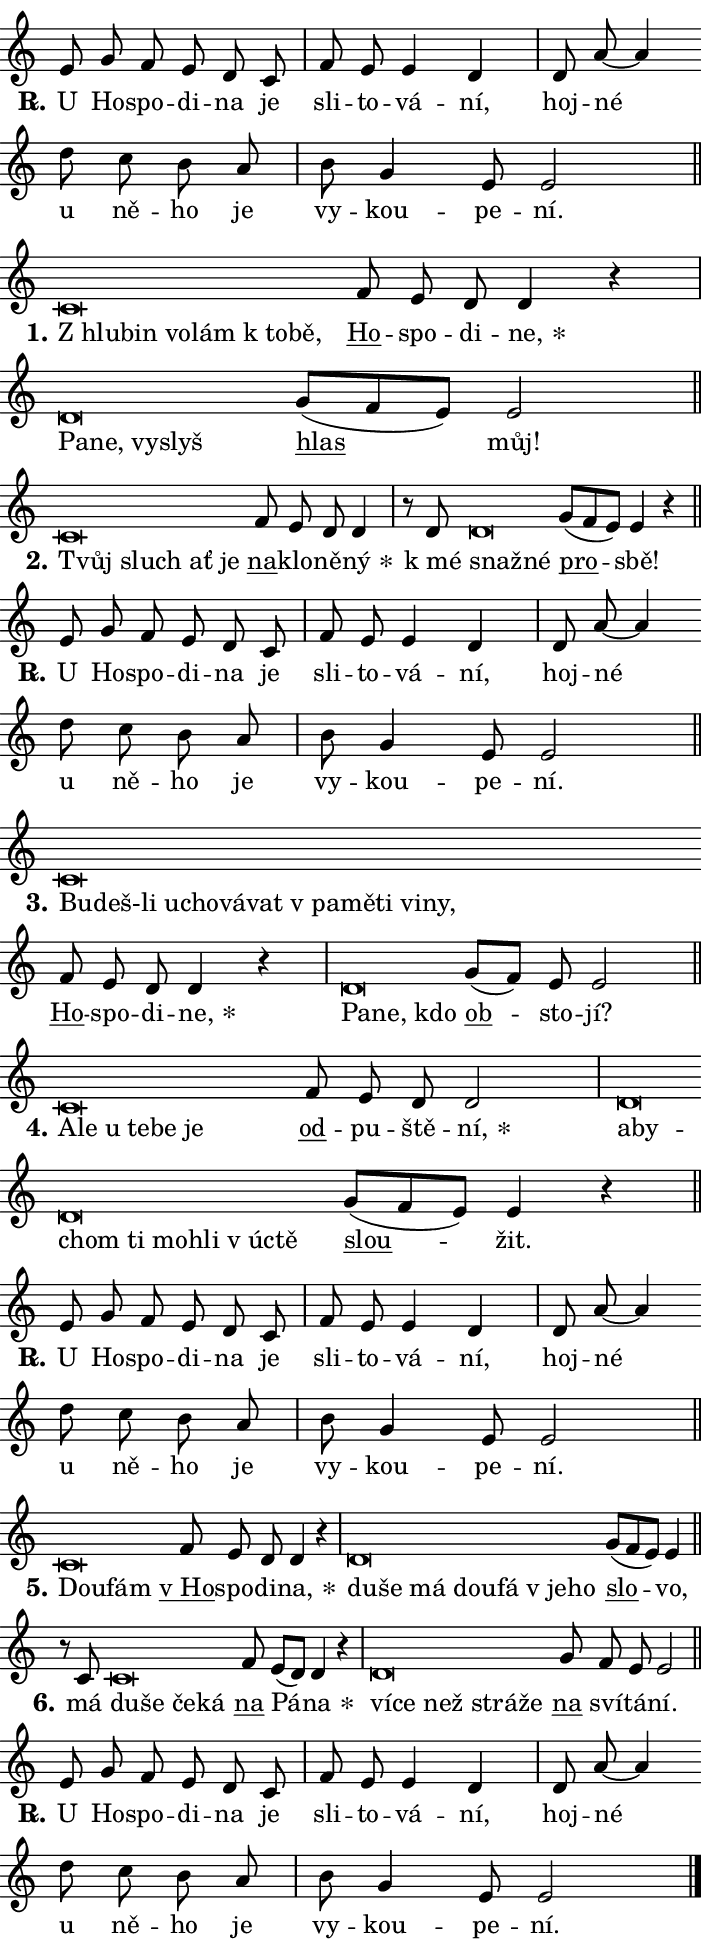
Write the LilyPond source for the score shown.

\version "2.24.0"
\header { tagline = "" }
\paper {
  indent = 0\cm
  top-margin = 0\cm
  right-margin = 0.13\cm % to fit lyric hyphens
  bottom-margin = 0\cm
  left-margin = 0\cm
  paper-width = 12\cm
  page-breaking = #ly:one-page-breaking
  system-system-spacing.basic-distance = #11
  score-system-spacing.basic-distance = #11
  ragged-last = ##f
}


%% Author: Thomas Morley
%% https://lists.gnu.org/archive/html/lilypond-user/2020-05/msg00002.html
#(define (line-position grob)
"Returns position of @var[grob} in current system:
   @code{'start}, if at first time-step
   @code{'end}, if at last time-step
   @code{'middle} otherwise
"
  (let* ((col (ly:item-get-column grob))
         (ln (ly:grob-object col 'left-neighbor))
         (rn (ly:grob-object col 'right-neighbor))
         (col-to-check-left (if (ly:grob? ln) ln col))
         (col-to-check-right (if (ly:grob? rn) rn col))
         (break-dir-left
           (and
             (ly:grob-property col-to-check-left 'non-musical #f)
             (ly:item-break-dir col-to-check-left)))
         (break-dir-right
           (and
             (ly:grob-property col-to-check-right 'non-musical #f)
             (ly:item-break-dir col-to-check-right))))
        (cond ((eqv? 1 break-dir-left) 'start)
              ((eqv? -1 break-dir-right) 'end)
              (else 'middle))))

#(define (tranparent-at-line-position vctor)
  (lambda (grob)
  "Relying on @code{line-position} select the relevant enry from @var{vctor}.
Used to determine transparency,"
    (case (line-position grob)
      ((end) (not (vector-ref vctor 0)))
      ((middle) (not (vector-ref vctor 1)))
      ((start) (not (vector-ref vctor 2))))))

noteHeadBreakVisibility =
#(define-music-function (break-visibility)(vector?)
"Makes @code{NoteHead}s transparent relying on @var{break-visibility}"
#{
  \override NoteHead.transparent =
    #(tranparent-at-line-position break-visibility)
#})

#(define delete-ledgers-for-transparent-note-heads
  (lambda (grob)
    "Reads whether a @code{NoteHead} is transparent.
If so this @code{NoteHead} is removed from @code{'note-heads} from
@var{grob}, which is supposed to be @code{LedgerLineSpanner}.
As a result ledgers are not printed for this @code{NoteHead}"
    (let* ((nhds-array (ly:grob-object grob 'note-heads))
           (nhds-list
             (if (ly:grob-array? nhds-array)
                 (ly:grob-array->list nhds-array)
                 '()))
           ;; Relies on the transparent-property being done before
           ;; Staff.LedgerLineSpanner.after-line-breaking is executed.
           ;; This is fragile ...
           (to-keep
             (remove
               (lambda (nhd)
                 (ly:grob-property nhd 'transparent #f))
               nhds-list)))
      ;; TODO find a better method to iterate over grob-arrays, similiar
      ;; to filter/remove etc for lists
      ;; For now rebuilt from scratch
      (set! (ly:grob-object grob 'note-heads)  '())
      (for-each
        (lambda (nhd)
          (ly:pointer-group-interface::add-grob grob 'note-heads nhd))
        to-keep))))

squashNotes = {
  \override NoteHead.X-extent = #'(-0.2 . 0.2)
  \override NoteHead.Y-extent = #'(-0.75 . 0)
  \override NoteHead.stencil =
    #(lambda (grob)
       (let ((pos (ly:grob-property grob 'staff-position)))
         (begin
           (if (< pos -7) (display "ERROR: Lower brevis then expected\n") (display ""))
           (if (<= pos -6) ly:text-interface::print ly:note-head::print))))
}
unSquashNotes = {
  \revert NoteHead.X-extent
  \revert NoteHead.Y-extent
  \revert NoteHead.stencil
}

hideNotes = \noteHeadBreakVisibility #begin-of-line-visible
unHideNotes = \noteHeadBreakVisibility #all-visible

% work-around for resetting accidentals
% https://lilypond.org/doc/v2.23/Documentation/notation/displaying-rhythms#unmetered-music
cadenzaMeasure = {
  \cadenzaOff
  \partial 1024 s1024
  \cadenzaOn
}

#(define-markup-command (accent layout props text) (markup?)
  "Underline accented syllable"
  (interpret-markup layout props
    #{\markup \override #'(offset . 4.3) \underline { #text }#}))

responsum = \markup \concat {
  "R" \hspace #-1.05 \path #0.1 #'((moveto 0 0.07) (lineto 0.9 0.8)) \hspace #0.05 "."
}

spaceSize = #0.6828661417322834 % exact space size for TeX Gyre Schola

\layout {
  \context {
    \Staff
    \remove "Time_signature_engraver"
    \override LedgerLineSpanner.after-line-breaking = #delete-ledgers-for-transparent-note-heads
  }
  \context {
    \Lyrics {
      \override LyricSpace.minimum-distance = \spaceSize
      \override LyricText.font-name = #"TeX Gyre Schola"
      \override LyricText.font-size = 1
      \override StanzaNumber.font-name = #"TeX Gyre Schola Bold"
      \override StanzaNumber.font-size = 1
    }
  }
  \context {
    \Score 
    \override NoteHead.text =
      #(lambda (grob) 
        (let ((pos (ly:grob-property grob 'staff-position)))
          #{\markup {
            \combine
              \halign #-0.55 \raise #(if (= pos -6) 0 0.5) \override #'(thickness . 2) \draw-line #'(3.2 . 0)
              \musicglyph "noteheads.sM1"
          }#}))
  }
}

% magnetic-lyrics.ily
%
%   written by
%     Jean Abou Samra <jean@abou-samra.fr>
%     Werner Lemberg <wl@gnu.org>
%
%   adapted by
%     Jiri Hon <jiri.hon@gmail.com>
%
% Version 2022-Apr-15

% https://www.mail-archive.com/lilypond-user@gnu.org/msg149350.html

#(define (Left_hyphen_pointer_engraver context)
   "Collect syllable-hyphen-syllable occurrences in lyrics and store
them in properties.  This engraver only looks to the left.  For
example, if the lyrics input is @code{foo -- bar}, it does the
following.

@itemize @bullet
@item
Set the @code{text} property of the @code{LyricHyphen} grob between
@q{foo} and @q{bar} to @code{foo}.

@item
Set the @code{left-hyphen} property of the @code{LyricText} grob with
text @q{foo} to the @code{LyricHyphen} grob between @q{foo} and
@q{bar}.
@end itemize

Use this auxiliary engraver in combination with the
@code{lyric-@/text::@/apply-@/magnetic-@/offset!} hook."
   (let ((hyphen #f)
         (text #f))
     (make-engraver
      (acknowledgers
       ((lyric-syllable-interface engraver grob source-engraver)
        (set! text grob)))
      (end-acknowledgers
       ((lyric-hyphen-interface engraver grob source-engraver)
        ;(when (not (grob::has-interface grob 'lyric-space-interface))
          (set! hyphen grob)));)
      ((stop-translation-timestep engraver)
       (when (and text hyphen)
         (ly:grob-set-object! text 'left-hyphen hyphen))
       (set! text #f)
       (set! hyphen #f)))))

#(define (lyric-text::apply-magnetic-offset! grob)
   "If the space between two syllables is less than the value in
property @code{LyricText@/.details@/.squash-threshold}, move the right
syllable to the left so that it gets concatenated with the left
syllable.

Use this function as a hook for
@code{LyricText@/.after-@/line-@/breaking} if the
@code{Left_@/hyphen_@/pointer_@/engraver} is active."
   (let ((hyphen (ly:grob-object grob 'left-hyphen #f)))
     (when hyphen
       (let ((left-text (ly:spanner-bound hyphen LEFT)))
         (when (grob::has-interface left-text 'lyric-syllable-interface)
           (let* ((common (ly:grob-common-refpoint grob left-text X))
                  (this-x-ext (ly:grob-extent grob common X))
                  (left-x-ext
                   (begin
                     ;; Trigger magnetism for left-text.
                     (ly:grob-property left-text 'after-line-breaking)
                     (ly:grob-extent left-text common X)))
                  ;; `delta` is the gap width between two syllables.
                  (delta (- (interval-start this-x-ext)
                            (interval-end left-x-ext)))
                  (details (ly:grob-property grob 'details))
                  (threshold (assoc-get 'squash-threshold details 0.2)))
             (when (< delta threshold)
               (let* (;; We have to manipulate the input text so that
                      ;; ligatures crossing syllable boundaries are not
                      ;; disabled.  For languages based on the Latin
                      ;; script this is essentially a beautification.
                      ;; However, for non-Western scripts it can be a
                      ;; necessity.
                      (lt (ly:grob-property left-text 'text))
                      (rt (ly:grob-property grob 'text))
                      (is-space (grob::has-interface hyphen 'lyric-space-interface))
                      (space (if is-space " " ""))
                      (extra-delta (if is-space spaceSize 0))
                      ;; Append new syllable.
                      (ltrt-space (if (and (string? lt) (string? rt))
                                (string-append lt space rt)
                                (make-concat-markup (list lt space rt))))
                      ;; Right-align `ltrt` to the right side.
                      (ltrt-space-markup (grob-interpret-markup
                               grob
                               (make-translate-markup
                                (cons (interval-length this-x-ext) 0)
                                (make-right-align-markup ltrt-space)))))
                 (begin
                   ;; Don't print `left-text`.
                   (ly:grob-set-property! left-text 'stencil #f)
                   ;; Set text and stencil (which holds all collected
                   ;; syllables so far) and shift it to the left.
                   (ly:grob-set-property! grob 'text ltrt-space)
                   (ly:grob-set-property! grob 'stencil ltrt-space-markup)
                   (ly:grob-translate-axis! grob (- (- delta extra-delta)) X))))))))))


#(define (lyric-hyphen::displace-bounds-first grob)
   ;; Make very sure this callback isn't triggered too early.
   (let ((left (ly:spanner-bound grob LEFT))
         (right (ly:spanner-bound grob RIGHT)))
     (ly:grob-property left 'after-line-breaking)
     (ly:grob-property right 'after-line-breaking)
     (ly:lyric-hyphen::print grob)))

squashThreshold = #0.4

\layout {
  \context {
    \Lyrics
    \consists #Left_hyphen_pointer_engraver
    \override LyricText.after-line-breaking =
      #lyric-text::apply-magnetic-offset!
    \override LyricHyphen.stencil = #lyric-hyphen::displace-bounds-first
    \override LyricText.details.squash-threshold = \squashThreshold
    \override LyricHyphen.minimum-distance = 0
    \override LyricHyphen.minimum-length = \squashThreshold
  }
}

squashText = \override LyricText.details.squash-threshold = 9999
unSquashText = \override LyricText.details.squash-threshold = \squashThreshold

leftText = \override LyricText.self-alignment-X = #LEFT
unLeftText = \revert LyricText.self-alignment-X

starOffset = #(lambda (grob) 
                (let ((x_offset (ly:self-alignment-interface::aligned-on-x-parent grob)))
                  (if (= x_offset 0) 0 (+ x_offset 1.2))))

star = #(define-music-function (syllable)(string?)
"Append star separator at the end of a syllable"
#{
  \once \override LyricText.X-offset = #starOffset
  \lyricmode { \markup {
    #syllable
    \override #'((font-name . "TeX Gyre Schola Bold")) \hspace #0.2 \lower #0.65 \larger "*"
  } }
#})

starAccent = #(define-music-function (syllable)(string?)
"Append star separator at the end of a syllable and make accent"
#{
  \once \override LyricText.X-offset = #starOffset
  \lyricmode { \markup {
    \accent #syllable
    \override #'((font-name . "TeX Gyre Schola Bold")) \hspace #0.2 \lower #0.65 \larger "*"
  } }
#})

breath = #(define-music-function (syllable)(string?)
"Append breathing indicator at the end of a syllable"
#{
  \lyricmode { \markup { #syllable "+" } }
#})

optionalBreath = #(define-music-function (syllable)(string?)
"Append optional breathing indicator at the end of a syllable"
#{
  \lyricmode { \markup { #syllable "(+)" } }
#})


\score {
    <<
        \new Voice = "melody" { \cadenzaOn \key c \major \relative { e'8 g f e d c \cadenzaMeasure \bar "|" f e e4 d \cadenzaMeasure \bar "|" d8 a'8~ a4 \bar "" d8 c b a \cadenzaMeasure \bar "|" b g4 e8 e2 \cadenzaMeasure \bar "||" \break } }
        \new Lyrics \lyricsto "melody" { \lyricmode { \set stanza = \responsum
U Ho -- spo -- di -- na je sli -- to -- vá -- ní, hoj -- né u ně -- ho je vy -- kou -- pe -- ní. } }
    >>
    \layout {}
}

\score {
    <<
        \new Voice = "melody" { \cadenzaOn \key c \major \relative { \squashNotes c'\breve*1/16 \hideNotes \breve*1/16 \bar "" \breve*1/16 \bar "" \breve*1/16 \bar "" \breve*1/16 \breve*1/16 \bar "" \unHideNotes \unSquashNotes \bar "" f8 e d d4 r \cadenzaMeasure \bar "|" \squashNotes d\breve*1/16 \hideNotes \breve*1/16 \bar "" \breve*1/16 \breve*1/16 \bar "" \unHideNotes \unSquashNotes \bar "" g8[( f e)] e2 \cadenzaMeasure \bar "||" \break } }
        \new Lyrics \lyricsto "melody" { \lyricmode { \set stanza = "1."
\leftText "Z hlu" -- \squashText bin vo -- lám "k to" -- bě, \unLeftText \unSquashText \markup \accent Ho -- spo -- di -- \star ne, \leftText Pa -- \squashText ne, vy -- slyš \unLeftText \unSquashText \markup \accent hlas můj! } }
    >>
    \layout {}
}

\score {
    <<
        \new Voice = "melody" { \cadenzaOn \key c \major \relative { \squashNotes c'\breve*1/16 \hideNotes \breve*1/16 \bar "" \breve*1/16 \breve*1/16 \bar "" \unHideNotes \unSquashNotes \bar "" f8 e d d4 \cadenzaMeasure \bar "|" r8 d8 \squashNotes d\breve*1/16 \hideNotes \breve*1/16 \bar "" \unHideNotes \unSquashNotes \bar "" g8[( f e)] e4 r \cadenzaMeasure \bar "||" \break } }
        \new Lyrics \lyricsto "melody" { \lyricmode { \set stanza = "2."
\leftText Tvůj \squashText sluch ať je \unLeftText \unSquashText \markup \accent na -- klo -- ně -- \star ný "k mé" \leftText snaž -- \squashText né \unLeftText \unSquashText \markup \accent pro -- sbě! } }
    >>
    \layout {}
}

\score {
    <<
        \new Voice = "melody" { \cadenzaOn \key c \major \relative { e'8 g f e d c \cadenzaMeasure \bar "|" f e e4 d \cadenzaMeasure \bar "|" d8 a'8~ a4 \bar "" d8 c b a \cadenzaMeasure \bar "|" b g4 e8 e2 \cadenzaMeasure \bar "||" \break } }
        \new Lyrics \lyricsto "melody" { \lyricmode { \set stanza = \responsum
U Ho -- spo -- di -- na je sli -- to -- vá -- ní, hoj -- né u ně -- ho je vy -- kou -- pe -- ní. } }
    >>
    \layout {}
}

\score {
    <<
        \new Voice = "melody" { \cadenzaOn \key c \major \relative { \squashNotes c'\breve*1/16 \hideNotes \breve*1/16 \bar "" \breve*1/16 \bar "" \breve*1/16 \bar "" \breve*1/16 \bar "" \breve*1/16 \bar "" \breve*1/16 \bar "" \breve*1/16 \bar "" \breve*1/16 \bar "" \breve*1/16 \breve*1/16 \bar "" \unHideNotes \unSquashNotes \bar "" f8 e d d4 r \cadenzaMeasure \bar "|" \squashNotes d\breve*1/16 \hideNotes \breve*1/16 \breve*1/16 \bar "" \unHideNotes \unSquashNotes \bar "" g8[( f)] e e2 \cadenzaMeasure \bar "||" \break } }
        \new Lyrics \lyricsto "melody" { \lyricmode { \set stanza = "3."
\leftText Bu -- \squashText deš-li u -- cho -- vá -- vat "v pa" -- mě -- ti vi -- ny, \unLeftText \unSquashText \markup \accent Ho -- spo -- di -- \star ne, \leftText Pa -- \squashText ne, kdo \unLeftText \unSquashText \markup \accent ob -- sto -- jí? } }
    >>
    \layout {}
}

\score {
    <<
        \new Voice = "melody" { \cadenzaOn \key c \major \relative { \squashNotes c'\breve*1/16 \hideNotes \breve*1/16 \bar "" \breve*1/16 \bar "" \breve*1/16 \bar "" \breve*1/16 \breve*1/16 \bar "" \unHideNotes \unSquashNotes \bar "" f8 e d d2 \cadenzaMeasure \bar "|" \squashNotes d\breve*1/16 \hideNotes \breve*1/16 \bar "" \breve*1/16 \bar "" \breve*1/16 \bar "" \breve*1/16 \bar "" \breve*1/16 \bar "" \breve*1/16 \breve*1/16 \bar "" \unHideNotes \unSquashNotes \bar "" g8[( f e)] e4 r \cadenzaMeasure \bar "||" \break } }
        \new Lyrics \lyricsto "melody" { \lyricmode { \set stanza = "4."
\leftText A -- \squashText le u te -- be je \unLeftText \unSquashText \markup \accent od -- pu -- ště -- \star ní, \leftText a -- \squashText by -- chom ti mo -- hli "v ú" -- ctě \unLeftText \unSquashText \markup \accent slou -- žit. } }
    >>
    \layout {}
}

\score {
    <<
        \new Voice = "melody" { \cadenzaOn \key c \major \relative { e'8 g f e d c \cadenzaMeasure \bar "|" f e e4 d \cadenzaMeasure \bar "|" d8 a'8~ a4 \bar "" d8 c b a \cadenzaMeasure \bar "|" b g4 e8 e2 \cadenzaMeasure \bar "||" \break } }
        \new Lyrics \lyricsto "melody" { \lyricmode { \set stanza = \responsum
U Ho -- spo -- di -- na je sli -- to -- vá -- ní, hoj -- né u ně -- ho je vy -- kou -- pe -- ní. } }
    >>
    \layout {}
}

\score {
    <<
        \new Voice = "melody" { \cadenzaOn \key c \major \relative { \squashNotes c'\breve*1/16 \hideNotes \breve*1/16 \bar "" \unHideNotes \unSquashNotes \bar "" f8 e d d4 r \cadenzaMeasure \bar "|" \squashNotes d\breve*1/16 \hideNotes \breve*1/16 \bar "" \breve*1/16 \bar "" \breve*1/16 \bar "" \breve*1/16 \bar "" \breve*1/16 \breve*1/16 \bar "" \unHideNotes \unSquashNotes \bar "" g8[( f e)] e4 \cadenzaMeasure \bar "||" \break } }
        \new Lyrics \lyricsto "melody" { \lyricmode { \set stanza = "5."
\leftText Dou -- \squashText fám \unLeftText \unSquashText \markup \accent "v Ho" -- spo -- di -- \star na, \leftText du -- \squashText še má dou -- fá "v je" -- ho \unLeftText \unSquashText \markup \accent slo -- vo, } }
    >>
    \layout {}
}

\score {
    <<
        \new Voice = "melody" { \cadenzaOn \key c \major \relative { r8 c'8 \squashNotes c\breve*1/16 \hideNotes \breve*1/16 \bar "" \breve*1/16 \breve*1/16 \bar "" \unHideNotes \unSquashNotes \bar "" f8 e[( d)] d4 r \cadenzaMeasure \bar "|" \squashNotes d\breve*1/16 \hideNotes \breve*1/16 \bar "" \breve*1/16 \bar "" \breve*1/16 \breve*1/16 \bar "" \unHideNotes \unSquashNotes \bar "" g8 f e e2 \cadenzaMeasure \bar "||" \break } }
        \new Lyrics \lyricsto "melody" { \lyricmode { \set stanza = "6."
má \leftText du -- \squashText še če -- ká \unLeftText \unSquashText \markup \accent na Pá -- \star na \leftText ví -- \squashText ce než strá -- že \unLeftText \unSquashText \markup \accent na sví -- tá -- ní. } }
    >>
    \layout {}
}

\score {
    <<
        \new Voice = "melody" { \cadenzaOn \key c \major \relative { e'8 g f e d c \cadenzaMeasure \bar "|" f e e4 d \cadenzaMeasure \bar "|" d8 a'8~ a4 \bar "" d8 c b a \cadenzaMeasure \bar "|" b g4 e8 e2 \cadenzaMeasure \bar "||" \break } \bar "|." }
        \new Lyrics \lyricsto "melody" { \lyricmode { \set stanza = \responsum
U Ho -- spo -- di -- na je sli -- to -- vá -- ní, hoj -- né u ně -- ho je vy -- kou -- pe -- ní. } }
    >>
    \layout {}
}
